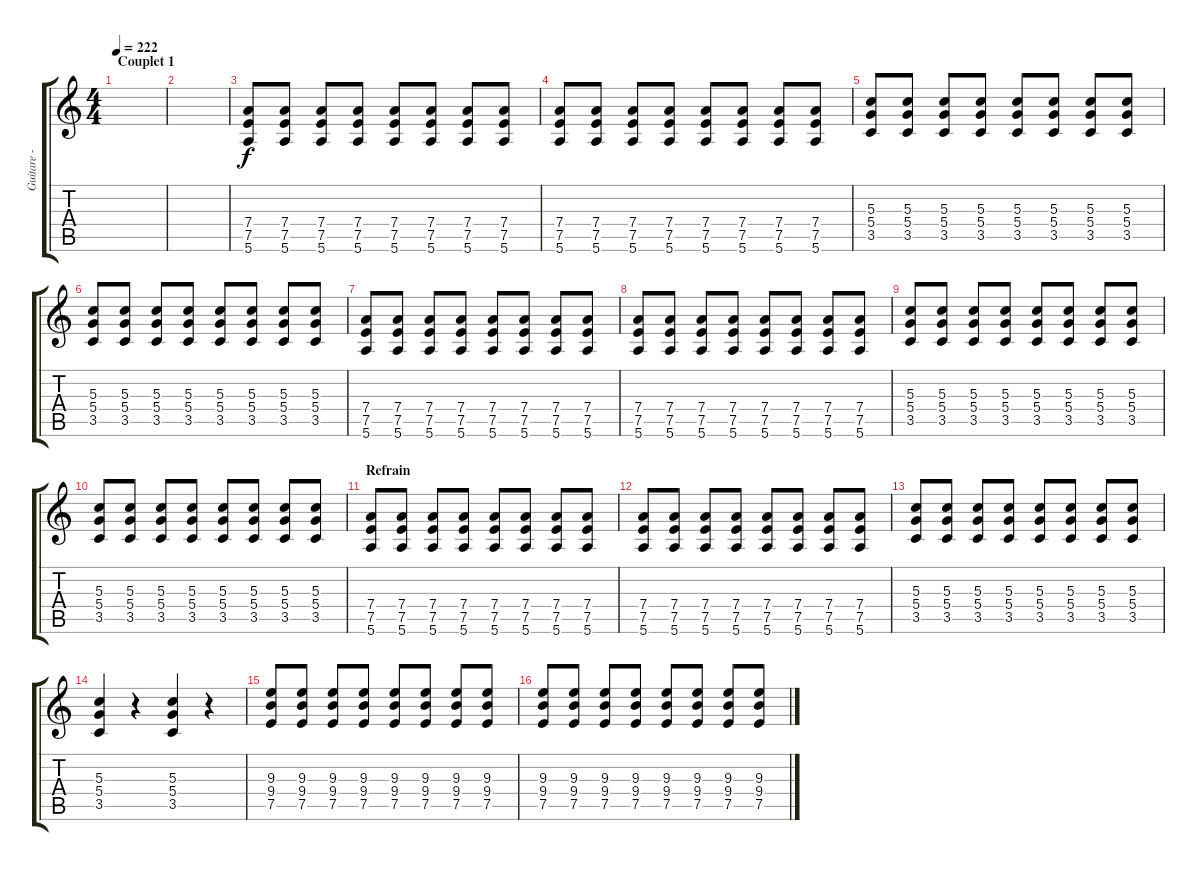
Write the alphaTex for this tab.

\track ("Guitare - Yves " "Guitare - ") {instrument overdrivenguitar}
\staff {score tabs}
\tuning (E4 B3 G3 D3 A2 E2) {hide}
\ts (4 4)
\section ("" "Couplet 1")
\tempo 222
\clef g2
\ks c
|
|
(7.4 7.5 5.6).8{instrument overdrivenguitar} (7.4 7.5 5.6).8{instrument electricguitarmuted} (7.4 7.5 5.6).8 (7.4 7.5 5.6).8 (7.4 7.5 5.6).8 (7.4 7.5 5.6).8 (7.4 7.5 5.6).8 (7.4 7.5 5.6).8 |
(7.4 7.5 5.6).8 (7.4 7.5 5.6).8 (7.4 7.5 5.6).8 (7.4 7.5 5.6).8 (7.4 7.5 5.6).8 (7.4 7.5 5.6).8 (7.4 7.5 5.6).8 (7.4 7.5 5.6).8 |
(5.3 5.4 3.5).8{instrument overdrivenguitar} (5.3 5.4 3.5).8{instrument electricguitarmuted} (5.3 5.4 3.5).8 (5.3 5.4 3.5).8 (5.3 5.4 3.5).8 (5.3 5.4 3.5).8 (5.3 5.4 3.5).8 (5.3 5.4 3.5).8 |
(5.3 5.4 3.5).8 (5.3 5.4 3.5).8 (5.3 5.4 3.5).8 (5.3 5.4 3.5).8 (5.3 5.4 3.5).8 (5.3 5.4 3.5).8 (5.3 5.4 3.5).8 (5.3 5.4 3.5).8 |
(7.4 7.5 5.6).8{instrument overdrivenguitar} (7.4 7.5 5.6).8{instrument electricguitarmuted} (7.4 7.5 5.6).8 (7.4 7.5 5.6).8 (7.4 7.5 5.6).8 (7.4 7.5 5.6).8 (7.4 7.5 5.6).8 (7.4 7.5 5.6).8 |
(7.4 7.5 5.6).8 (7.4 7.5 5.6).8 (7.4 7.5 5.6).8 (7.4 7.5 5.6).8 (7.4 7.5 5.6).8 (7.4 7.5 5.6).8 (7.4 7.5 5.6).8 (7.4 7.5 5.6).8 |
(5.3 5.4 3.5).8{instrument overdrivenguitar} (5.3 5.4 3.5).8{instrument electricguitarmuted} (5.3 5.4 3.5).8 (5.3 5.4 3.5).8 (5.3 5.4 3.5).8 (5.3 5.4 3.5).8 (5.3 5.4 3.5).8 (5.3 5.4 3.5).8 |
(5.3 5.4 3.5).8 (5.3 5.4 3.5).8 (5.3 5.4 3.5).8 (5.3 5.4 3.5).8 (5.3 5.4 3.5).8 (5.3 5.4 3.5).8 (5.3 5.4 3.5).8 (5.3 5.4 3.5).8 |
\section ("" "Refrain")
(7.4 7.5 5.6).8{instrument overdrivenguitar} (7.4 7.5 5.6).8 (7.4 7.5 5.6).8 (7.4 7.5 5.6).8 (7.4 7.5 5.6).8 (7.4 7.5 5.6).8 (7.4 7.5 5.6).8 (7.4 7.5 5.6).8 |
(7.4 7.5 5.6).8 (7.4 7.5 5.6).8 (7.4 7.5 5.6).8 (7.4 7.5 5.6).8 (7.4 7.5 5.6).8 (7.4 7.5 5.6).8 (7.4 7.5 5.6).8 (7.4 7.5 5.6).8 |
(5.3 5.4 3.5).8 (5.3 5.4 3.5).8 (5.3 5.4 3.5).8 (5.3 5.4 3.5).8 (5.3 5.4 3.5).8 (5.3 5.4 3.5).8 (5.3 5.4 3.5).8 (5.3 5.4 3.5).8 |
(5.3 5.4 3.5).4 r.4 (5.3 5.4 3.5).4 r.4 |
(9.3 9.4 7.5).8 (9.3 9.4 7.5).8 (9.3 9.4 7.5).8 (9.3 9.4 7.5).8 (9.3 9.4 7.5).8 (9.3 9.4 7.5).8 (9.3 9.4 7.5).8 (9.3 9.4 7.5).8 |
(9.3 9.4 7.5).8 (9.3 9.4 7.5).8 (9.3 9.4 7.5).8 (9.3 9.4 7.5).8 (9.3 9.4 7.5).8 (9.3 9.4 7.5).8 (9.3 9.4 7.5).8 (9.3 9.4 7.5).8
